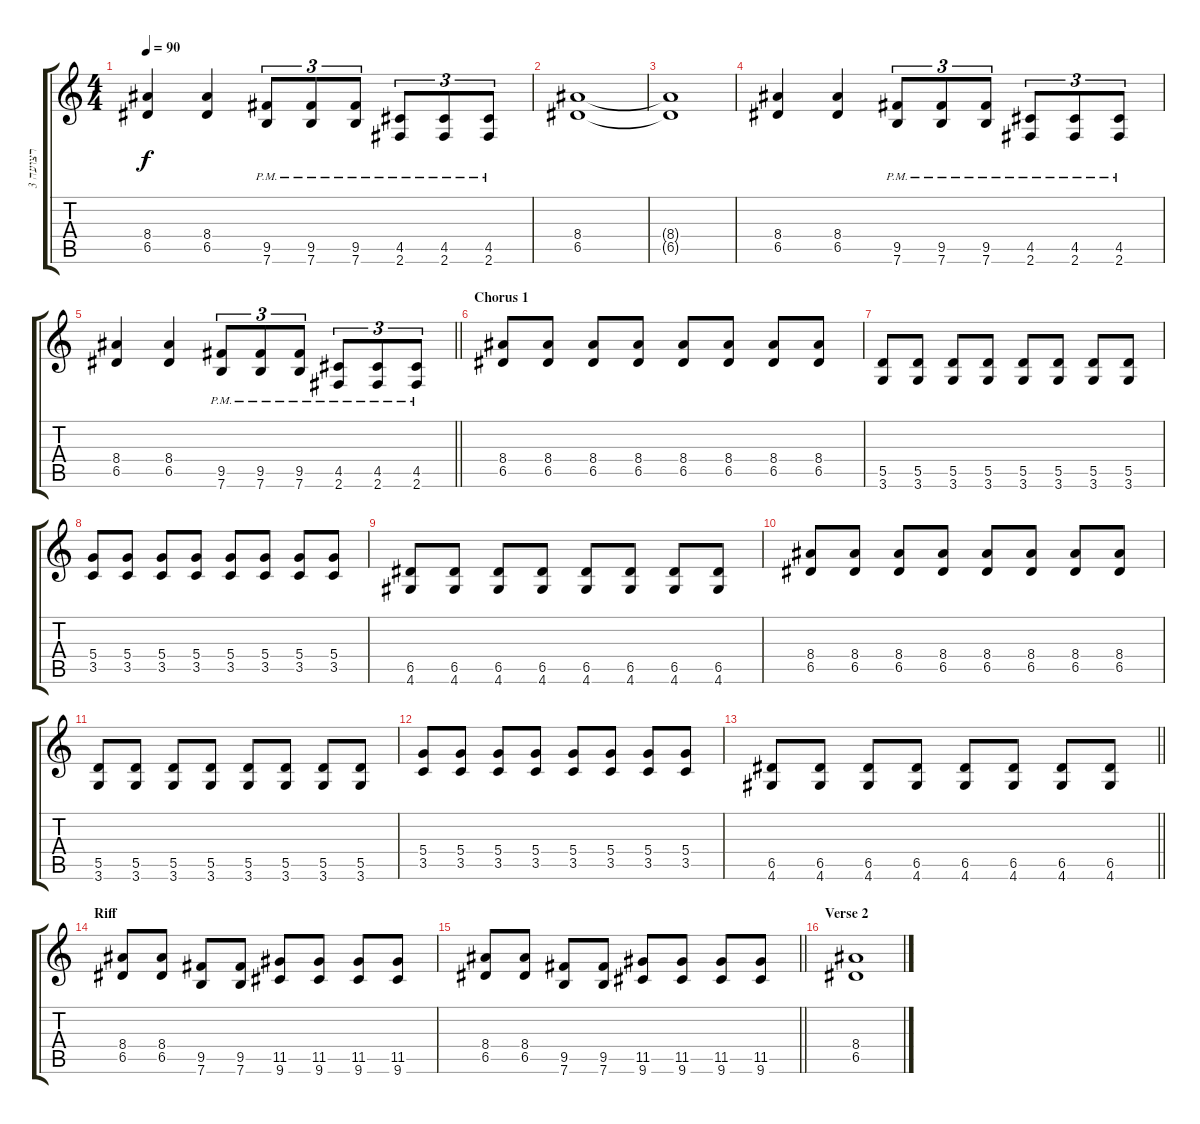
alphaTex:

\track ("רצועה 3" "רצועה 3") {instrument distortionguitar}
\staff {score tabs}
\tuning (E4 B3 G3 D3 A2 E2) {hide}
\ts (4 4)
\tempo 90
\clef g2
\ks c
(8.4 6.5).4{dy f} (8.4 6.5).4 (9.5{pm} 7.6{pm}).8{tu (3 2)} (9.5{pm} 7.6{pm}).8{tu (3 2)} (9.5{pm} 7.6{pm}).8{tu (3 2)} (4.5{pm} 2.6{pm}).8{tu (3 2)} (4.5{pm} 2.6{pm}).8{tu (3 2)} (4.5{pm} 2.6{pm}).8{tu (3 2)} |
(8.4 6.5).1 |
(8.4{t} 6.5{t}).1 |
(8.4 6.5).4 (8.4 6.5).4 (9.5{pm} 7.6{pm}).8{tu (3 2)} (9.5{pm} 7.6{pm}).8{tu (3 2)} (9.5{pm} 7.6{pm}).8{tu (3 2)} (4.5{pm} 2.6{pm}).8{tu (3 2)} (4.5{pm} 2.6{pm}).8{tu (3 2)} (4.5{pm} 2.6{pm}).8{tu (3 2)} |
\barLineRight lightlight
(8.4 6.5).4 (8.4 6.5).4 (9.5{pm} 7.6{pm}).8{tu (3 2)} (9.5{pm} 7.6{pm}).8{tu (3 2)} (9.5{pm} 7.6{pm}).8{tu (3 2)} (4.5{pm} 2.6{pm}).8{tu (3 2)} (4.5{pm} 2.6{pm}).8{tu (3 2)} (4.5{pm} 2.6{pm}).8{tu (3 2)} |
\section ("" "Chorus 1")
(8.4 6.5).8 (8.4 6.5).8 (8.4 6.5).8 (8.4 6.5).8 (8.4 6.5).8 (8.4 6.5).8 (8.4 6.5).8 (8.4 6.5).8 |
(5.5 3.6).8 (5.5 3.6).8 (5.5 3.6).8 (5.5 3.6).8 (5.5 3.6).8 (5.5 3.6).8 (5.5 3.6).8 (5.5 3.6).8 |
(5.4 3.5).8 (5.4 3.5).8 (5.4 3.5).8 (5.4 3.5).8 (5.4 3.5).8 (5.4 3.5).8 (5.4 3.5).8 (5.4 3.5).8 |
(6.5 4.6).8 (6.5 4.6).8 (6.5 4.6).8 (6.5 4.6).8 (6.5 4.6).8 (6.5 4.6).8 (6.5 4.6).8 (6.5 4.6).8 |
(8.4 6.5).8 (8.4 6.5).8 (8.4 6.5).8 (8.4 6.5).8 (8.4 6.5).8 (8.4 6.5).8 (8.4 6.5).8 (8.4 6.5).8 |
(5.5 3.6).8 (5.5 3.6).8 (5.5 3.6).8 (5.5 3.6).8 (5.5 3.6).8 (5.5 3.6).8 (5.5 3.6).8 (5.5 3.6).8 |
(5.4 3.5).8 (5.4 3.5).8 (5.4 3.5).8 (5.4 3.5).8 (5.4 3.5).8 (5.4 3.5).8 (5.4 3.5).8 (5.4 3.5).8 |
\barLineRight lightlight
(6.5 4.6).8 (6.5 4.6).8 (6.5 4.6).8 (6.5 4.6).8 (6.5 4.6).8 (6.5 4.6).8 (6.5 4.6).8 (6.5 4.6).8 |
\section ("" "Riff")
(8.4 6.5).8 (8.4 6.5).8 (9.5 7.6).8 (9.5 7.6).8 (11.5 9.6).8 (11.5 9.6).8 (11.5 9.6).8 (11.5 9.6).8 |
\barLineRight lightlight
(8.4 6.5).8 (8.4 6.5).8 (9.5 7.6).8 (9.5 7.6).8 (11.5 9.6).8 (11.5 9.6).8 (11.5 9.6).8 (11.5 9.6).8 |
\section ("" "Verse 2")
(8.4 6.5).1
